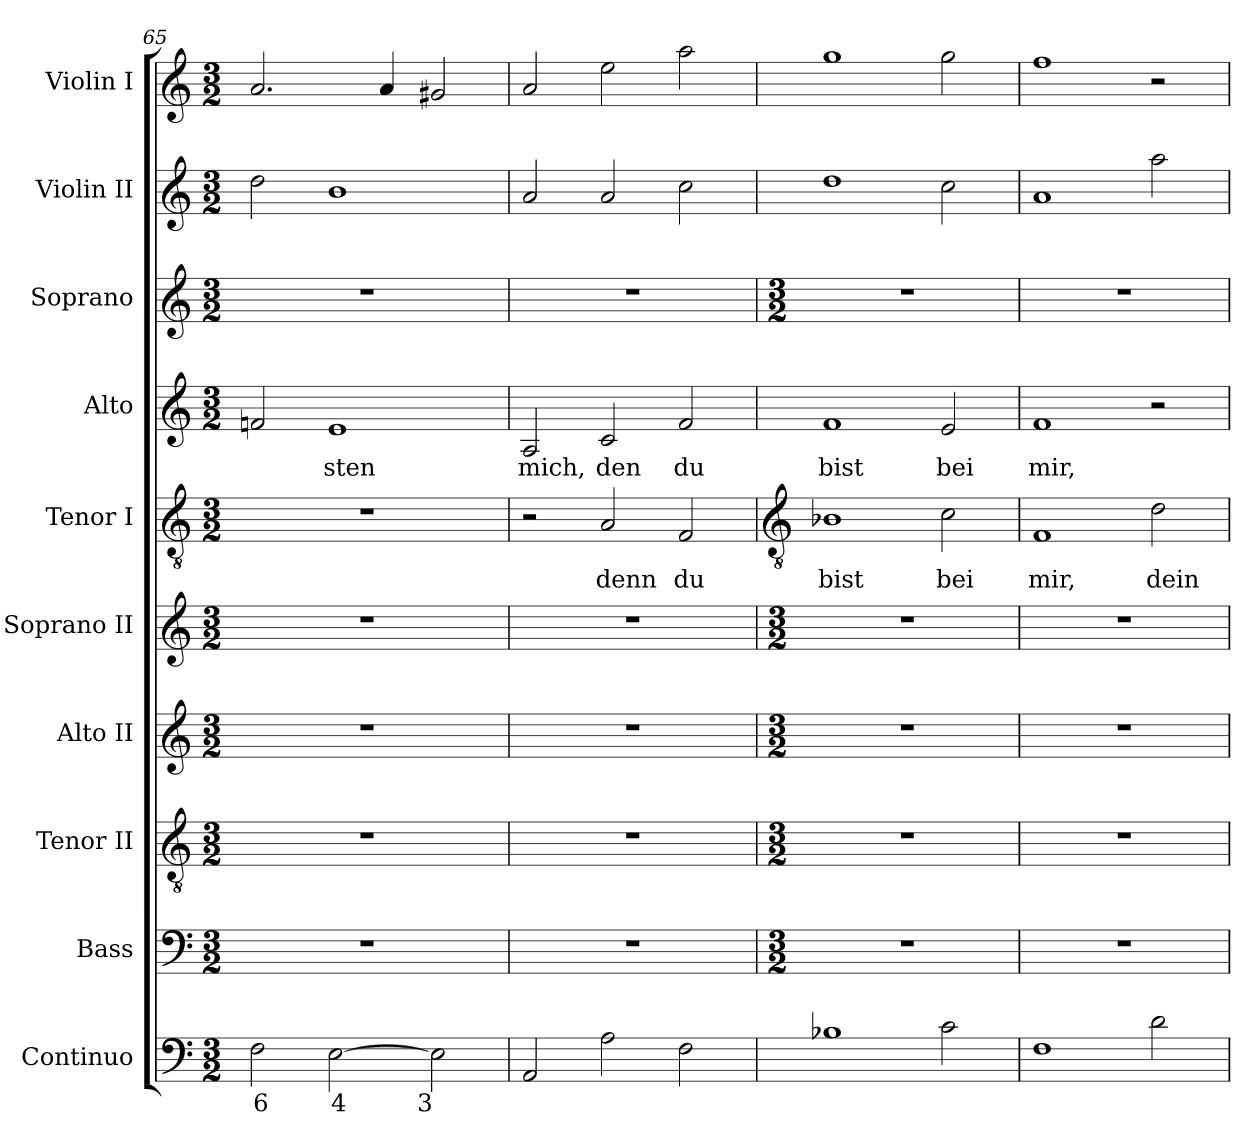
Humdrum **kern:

**kern	**text	**kern	**kern	**kern	**kern	**kern	**text	**kern	**text	**kern	**kern	**kern
*part10	*part10	*part9	*part8	*part7	*part6	*part5	*part5	*part4	*part4	*part3	*part2	*part1
*staff10	*staff10	*staff9	*staff8	*staff7	*staff6	*staff5	*staff5	*staff4	*staff4	*staff3	*staff2	*staff1
*I"Continuo	*	*I"Bass	*I"Tenor II	*I"Alto II	*I"Soprano II	*I"Tenor I	*	*I"Alto	*	*I"Soprano	*I"Violin II	*I"Violin I
*	*	*I'B	*I'T	*I'A	*I'S	*I'T	*	*I'A	*	*I'S	*I'Vln	*I'Vln
*clefF4	*	*clefF4	*clefGv2	*clefG2	*clefG2	*clefGv2	*	*clefG2	*	*clefG2	*clefG2	*clefG2
*k[]	*	*k[]	*k[]	*k[]	*k[]	*k[]	*	*k[]	*	*k[]	*k[]	*k[]
*C:	*	*C:	*C:	*C:	*C:	*C:	*	*C:	*	*C:	*C:	*C:
*M3/2	*	*M3/2	*M3/2	*M3/2	*M3/2	*M3/2	*	*M3/2	*	*M3/2	*M3/2	*M3/2
=65	=65	=65	=65	=65	=65	=65	=65	=65	=65	=65	=65	=65
!	!LO:LY:b	!	!	!	!	!LO:N:vis=1	!	!	!	!	!	!
2F	6	1.r	1.r	1.r	1.r	1.r	.	2fn	.	1.r	2dd	2.a
!	!LO:LY:b	!	!	!	!	!	!	!	!LO:LY:b	!	!	!
[2E	4	.	.	.	.	.	.	1e	sten	.	1b	.
.	.	.	.	.	.	.	.	.	.	.	.	4a
!	!LO:LY:b	!	!	!	!	!	!	!	!	!	!	!
2E]	3	.	.	.	.	.	.	.	.	.	.	2g#X
=66	=66	=66	=66	=66	=66	=66	=66	=66	=66	=66	=66	=66
!	!	!	!	!	!	!	!	!	!LO:LY:b	!	!	!
2AA	.	1.r	1.r	1.r	1.r	2r	.	2A	mich,	1.r	2a	2a
!	!	!	!	!	!	!	!LO:LY:b	!	!LO:LY:b	!	!	!
2A	.	.	.	.	.	2A	denn	2c	den	.	2a	2ee
!	!	!	!	!	!	!	!LO:LY:b	!	!LO:LY:b	!	!	!
2F	.	.	.	.	.	2F	du	2f	du	.	2cc	2aa
!!LO:LB:g=z
=67	=67	=67	=67	=67	=67	=67	=67	=67	=67	=67	=67	=67
*	*	*	*	*	*	*clefGv2	*	*	*	*	*	*
*	*	*M3/2	*M3/2	*M3/2	*M3/2	*	*	*	*	*M3/2	*	*
!	!	!	!	!	!	!	!LO:LY:b	!	!LO:LY:b	!	!	!
1B-X	.	1.r	1.r	1.r	1.r	1B-X	bist	1f	bist	1.r	1dd	1gg
!	!	!	!	!	!	!	!LO:LY:b	!	!LO:LY:b	!	!	!
2c	.	.	.	.	.	2c	bei	2e	bei	.	2cc	2gg
=68	=68	=68	=68	=68	=68	=68	=68	=68	=68	=68	=68	=68
!	!	!	!	!	!	!	!LO:LY:b	!	!LO:LY:b	!	!	!
1F	.	1.r	1.r	1.r	1.r	1F	mir,	1f	mir,	1.r	1a	1ff
!	!	!	!	!	!	!	!LO:LY:b	!	!	!	!	!
2d	.	.	.	.	.	2d	dein	2r	.	.	2aa	2r
=	=	=	=	=	=	=	=	=	=	=	=	=
*-	*-	*-	*-	*-	*-	*-	*-	*-	*-	*-	*-	*-
